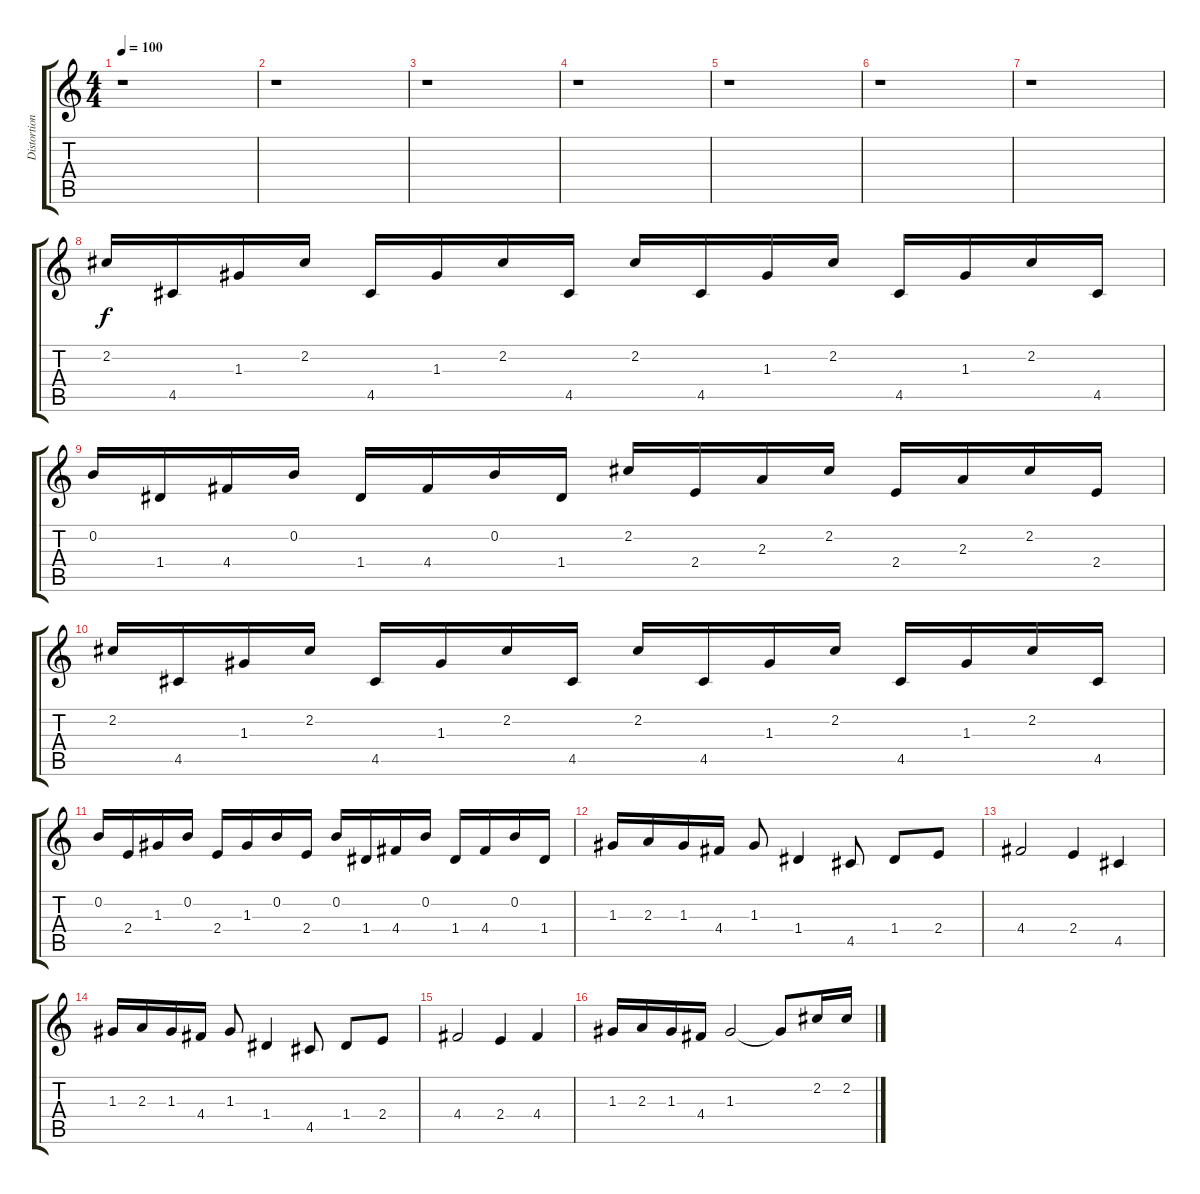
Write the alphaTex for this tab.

\track ("Distortion" "Distortion") {instrument distortionguitar}
\staff {score tabs}
\tuning (E4 B3 G3 D3 A2 E2) {hide}
\ts (4 4)
\tempo 100
\clef g2
\ks c
r.1{dy f} |
r.1 |
r.1 |
r.1 |
r.1 |
r.1 |
r.1 |
2.2.16 4.5.16 1.3.16 2.2.16 4.5.16 1.3.16 2.2.16 4.5.16 2.2.16 4.5.16 1.3.16 2.2.16 4.5.16 1.3.16 2.2.16 4.5.16 |
0.2.16 1.4.16 4.4.16 0.2.16 1.4.16 4.4.16 0.2.16 1.4.16 2.2.16 2.4.16 2.3.16 2.2.16 2.4.16 2.3.16 2.2.16 2.4.16 |
2.2.16 4.5.16 1.3.16 2.2.16 4.5.16 1.3.16 2.2.16 4.5.16 2.2.16 4.5.16 1.3.16 2.2.16 4.5.16 1.3.16 2.2.16 4.5.16 |
0.2.16 2.4.16 1.3.16 0.2.16 2.4.16 1.3.16 0.2.16 2.4.16 0.2.16 1.4.16 4.4.16 0.2.16 1.4.16 4.4.16 0.2.16 1.4.16 |
1.3.16 2.3.16 1.3.16 4.4.16 1.3.8 1.4.4 4.5.8 1.4.8 2.4.8 |
4.4.2 2.4.4 4.5.4 |
1.3.16 2.3.16 1.3.16 4.4.16 1.3.8 1.4.4 4.5.8 1.4.8 2.4.8 |
4.4.2 2.4.4 4.4.4 |
1.3.16 2.3.16 1.3.16 4.4.16 1.3.2 1.3{t}.8 2.2.16 2.2.16
